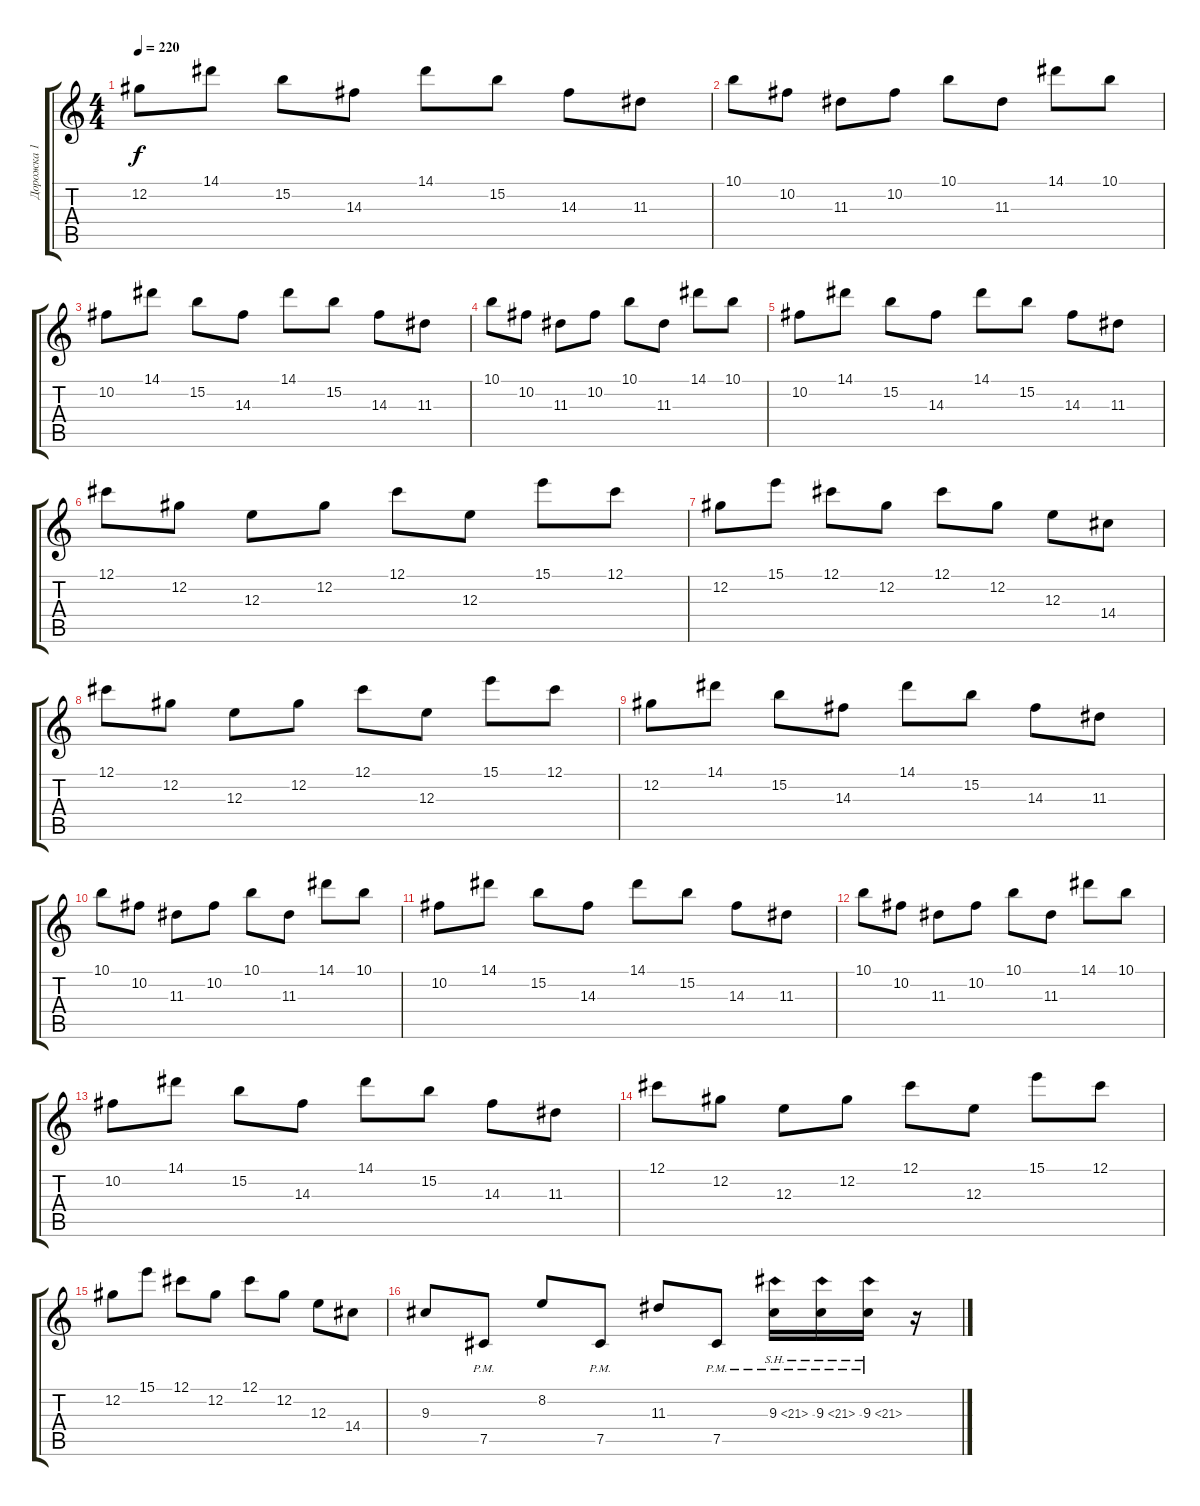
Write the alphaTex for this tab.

\track ("Дорожка 1" "Дорожка 1") {instrument overdrivenguitar}
\staff {score tabs}
\tuning (Db4 Ab3 E3 B2 Gb2 Db2) {hide}
\ts (4 4)
\tempo 220
\clef g2
\ks c
12.2.8{dy f} 14.1.8 15.2.8 14.3.8 14.1.8 15.2.8 14.3.8 11.3.8 |
10.1.8 10.2.8 11.3.8 10.2.8 10.1.8 11.3.8 14.1.8 10.1.8 |
10.2.8 14.1.8 15.2.8 14.3.8 14.1.8 15.2.8 14.3.8 11.3.8 |
10.1.8 10.2.8 11.3.8 10.2.8 10.1.8 11.3.8 14.1.8 10.1.8 |
10.2.8 14.1.8 15.2.8 14.3.8 14.1.8 15.2.8 14.3.8 11.3.8 |
12.1.8 12.2.8 12.3.8 12.2.8 12.1.8 12.3.8 15.1.8 12.1.8 |
12.2.8 15.1.8 12.1.8 12.2.8 12.1.8 12.2.8 12.3.8 14.4.8 |
12.1.8{instrument overdrivenguitar} 12.2.8 12.3.8 12.2.8 12.1.8 12.3.8 15.1.8 12.1.8 |
12.2.8 14.1.8 15.2.8 14.3.8 14.1.8 15.2.8 14.3.8 11.3.8 |
10.1.8 10.2.8 11.3.8 10.2.8 10.1.8 11.3.8 14.1.8 10.1.8 |
10.2.8 14.1.8 15.2.8 14.3.8 14.1.8 15.2.8 14.3.8 11.3.8 |
10.1.8 10.2.8 11.3.8 10.2.8 10.1.8 11.3.8 14.1.8 10.1.8 |
10.2.8 14.1.8 15.2.8 14.3.8 14.1.8 15.2.8 14.3.8 11.3.8 |
12.1.8 12.2.8 12.3.8 12.2.8 12.1.8 12.3.8 15.1.8 12.1.8 |
12.2.8 15.1.8 12.1.8 12.2.8 12.1.8 12.2.8 12.3.8 14.4.8 |
9.3.8 7.5{pm}.8 8.2.8 7.5{pm}.8 11.3.8 7.5{pm}.8 9.3{sh 12 pm}.16 9.3{sh 12 pm}.16 9.3{sh 12 pm}.16 r.16
